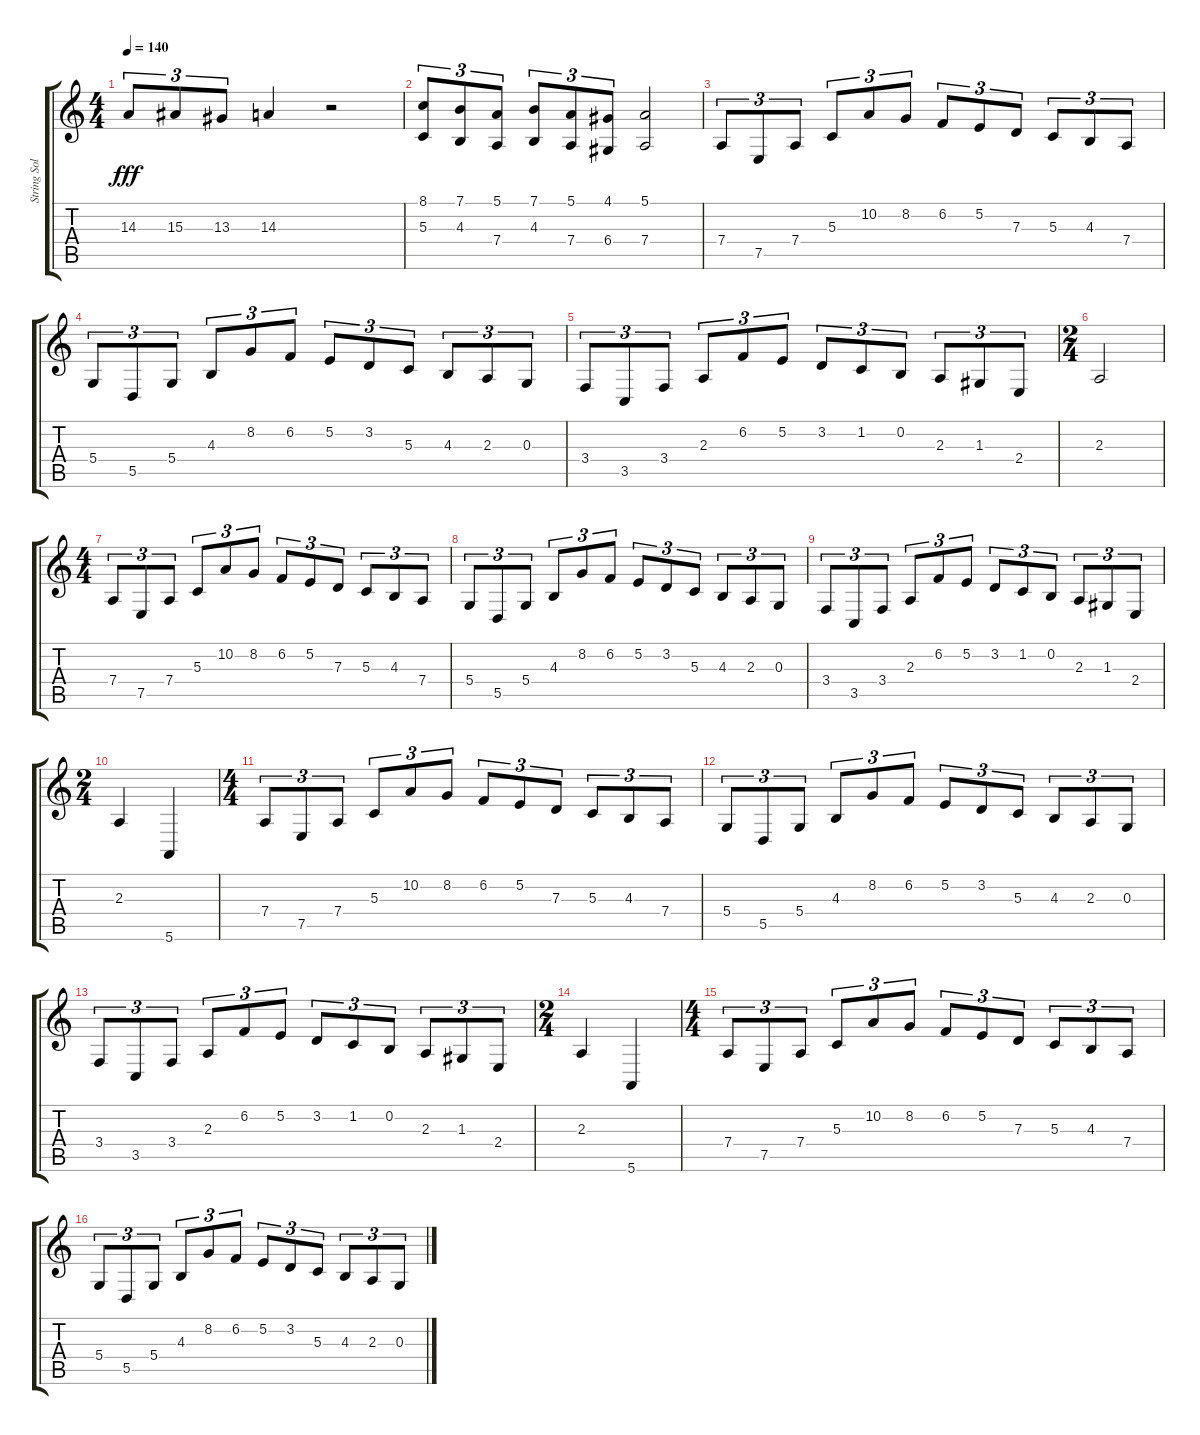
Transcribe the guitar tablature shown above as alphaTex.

\track ("String Solo" "String Sol") {instrument stringensemble1}
\staff {score tabs}
\tuning (E4 B3 G3 D3 A2 E2) {hide}
\ts (4 4)
\tempo 140
\clef g2
\ks c
14.3.8{tu (3 2) dy fff instrument stringensemble1} 15.3.8{tu (3 2)} 13.3.8{tu (3 2)} 14.3.4 r.2 |
(8.1 5.3).8{tu (3 2)} (7.1 4.3).8{tu (3 2)} (5.1 7.4).8{tu (3 2)} (7.1 4.3).8{tu (3 2)} (5.1 7.4).8{tu (3 2)} (4.1 6.4).8{tu (3 2)} (5.1 7.4).2 |
7.4.8{tu (3 2)} 7.5.8{tu (3 2)} 7.4.8{tu (3 2)} 5.3.8{tu (3 2)} 10.2.8{tu (3 2)} 8.2.8{tu (3 2)} 6.2.8{tu (3 2)} 5.2.8{tu (3 2)} 7.3.8{tu (3 2)} 5.3.8{tu (3 2)} 4.3.8{tu (3 2)} 7.4.8{tu (3 2)} |
5.4.8{tu (3 2)} 5.5.8{tu (3 2)} 5.4.8{tu (3 2)} 4.3.8{tu (3 2)} 8.2.8{tu (3 2)} 6.2.8{tu (3 2)} 5.2.8{tu (3 2)} 3.2.8{tu (3 2)} 5.3.8{tu (3 2)} 4.3.8{tu (3 2)} 2.3.8{tu (3 2)} 0.3.8{tu (3 2)} |
3.4.8{tu (3 2)} 3.5.8{tu (3 2)} 3.4.8{tu (3 2)} 2.3.8{tu (3 2)} 6.2.8{tu (3 2)} 5.2.8{tu (3 2)} 3.2.8{tu (3 2)} 1.2.8{tu (3 2)} 0.2.8{tu (3 2)} 2.3.8{tu (3 2)} 1.3.8{tu (3 2)} 2.4.8{tu (3 2)} |
\ts (2 4)
2.3.2 |
\ts (4 4)
7.4.8{tu (3 2)} 7.5.8{tu (3 2)} 7.4.8{tu (3 2)} 5.3.8{tu (3 2)} 10.2.8{tu (3 2)} 8.2.8{tu (3 2)} 6.2.8{tu (3 2)} 5.2.8{tu (3 2)} 7.3.8{tu (3 2)} 5.3.8{tu (3 2)} 4.3.8{tu (3 2)} 7.4.8{tu (3 2)} |
5.4.8{tu (3 2)} 5.5.8{tu (3 2)} 5.4.8{tu (3 2)} 4.3.8{tu (3 2)} 8.2.8{tu (3 2)} 6.2.8{tu (3 2)} 5.2.8{tu (3 2)} 3.2.8{tu (3 2)} 5.3.8{tu (3 2)} 4.3.8{tu (3 2)} 2.3.8{tu (3 2)} 0.3.8{tu (3 2)} |
3.4.8{tu (3 2)} 3.5.8{tu (3 2)} 3.4.8{tu (3 2)} 2.3.8{tu (3 2)} 6.2.8{tu (3 2)} 5.2.8{tu (3 2)} 3.2.8{tu (3 2)} 1.2.8{tu (3 2)} 0.2.8{tu (3 2)} 2.3.8{tu (3 2)} 1.3.8{tu (3 2)} 2.4.8{tu (3 2)} |
\ts (2 4)
2.3.4 5.6.4 |
\ts (4 4)
7.4.8{tu (3 2)} 7.5.8{tu (3 2)} 7.4.8{tu (3 2)} 5.3.8{tu (3 2)} 10.2.8{tu (3 2)} 8.2.8{tu (3 2)} 6.2.8{tu (3 2)} 5.2.8{tu (3 2)} 7.3.8{tu (3 2)} 5.3.8{tu (3 2)} 4.3.8{tu (3 2)} 7.4.8{tu (3 2)} |
5.4.8{tu (3 2)} 5.5.8{tu (3 2)} 5.4.8{tu (3 2)} 4.3.8{tu (3 2)} 8.2.8{tu (3 2)} 6.2.8{tu (3 2)} 5.2.8{tu (3 2)} 3.2.8{tu (3 2)} 5.3.8{tu (3 2)} 4.3.8{tu (3 2)} 2.3.8{tu (3 2)} 0.3.8{tu (3 2)} |
3.4.8{tu (3 2)} 3.5.8{tu (3 2)} 3.4.8{tu (3 2)} 2.3.8{tu (3 2)} 6.2.8{tu (3 2)} 5.2.8{tu (3 2)} 3.2.8{tu (3 2)} 1.2.8{tu (3 2)} 0.2.8{tu (3 2)} 2.3.8{tu (3 2)} 1.3.8{tu (3 2)} 2.4.8{tu (3 2)} |
\ts (2 4)
2.3.4 5.6.4 |
\ts (4 4)
7.4.8{tu (3 2)} 7.5.8{tu (3 2)} 7.4.8{tu (3 2)} 5.3.8{tu (3 2)} 10.2.8{tu (3 2)} 8.2.8{tu (3 2)} 6.2.8{tu (3 2)} 5.2.8{tu (3 2)} 7.3.8{tu (3 2)} 5.3.8{tu (3 2)} 4.3.8{tu (3 2)} 7.4.8{tu (3 2)} |
5.4.8{tu (3 2)} 5.5.8{tu (3 2)} 5.4.8{tu (3 2)} 4.3.8{tu (3 2)} 8.2.8{tu (3 2)} 6.2.8{tu (3 2)} 5.2.8{tu (3 2)} 3.2.8{tu (3 2)} 5.3.8{tu (3 2)} 4.3.8{tu (3 2)} 2.3.8{tu (3 2)} 0.3.8{tu (3 2)}
